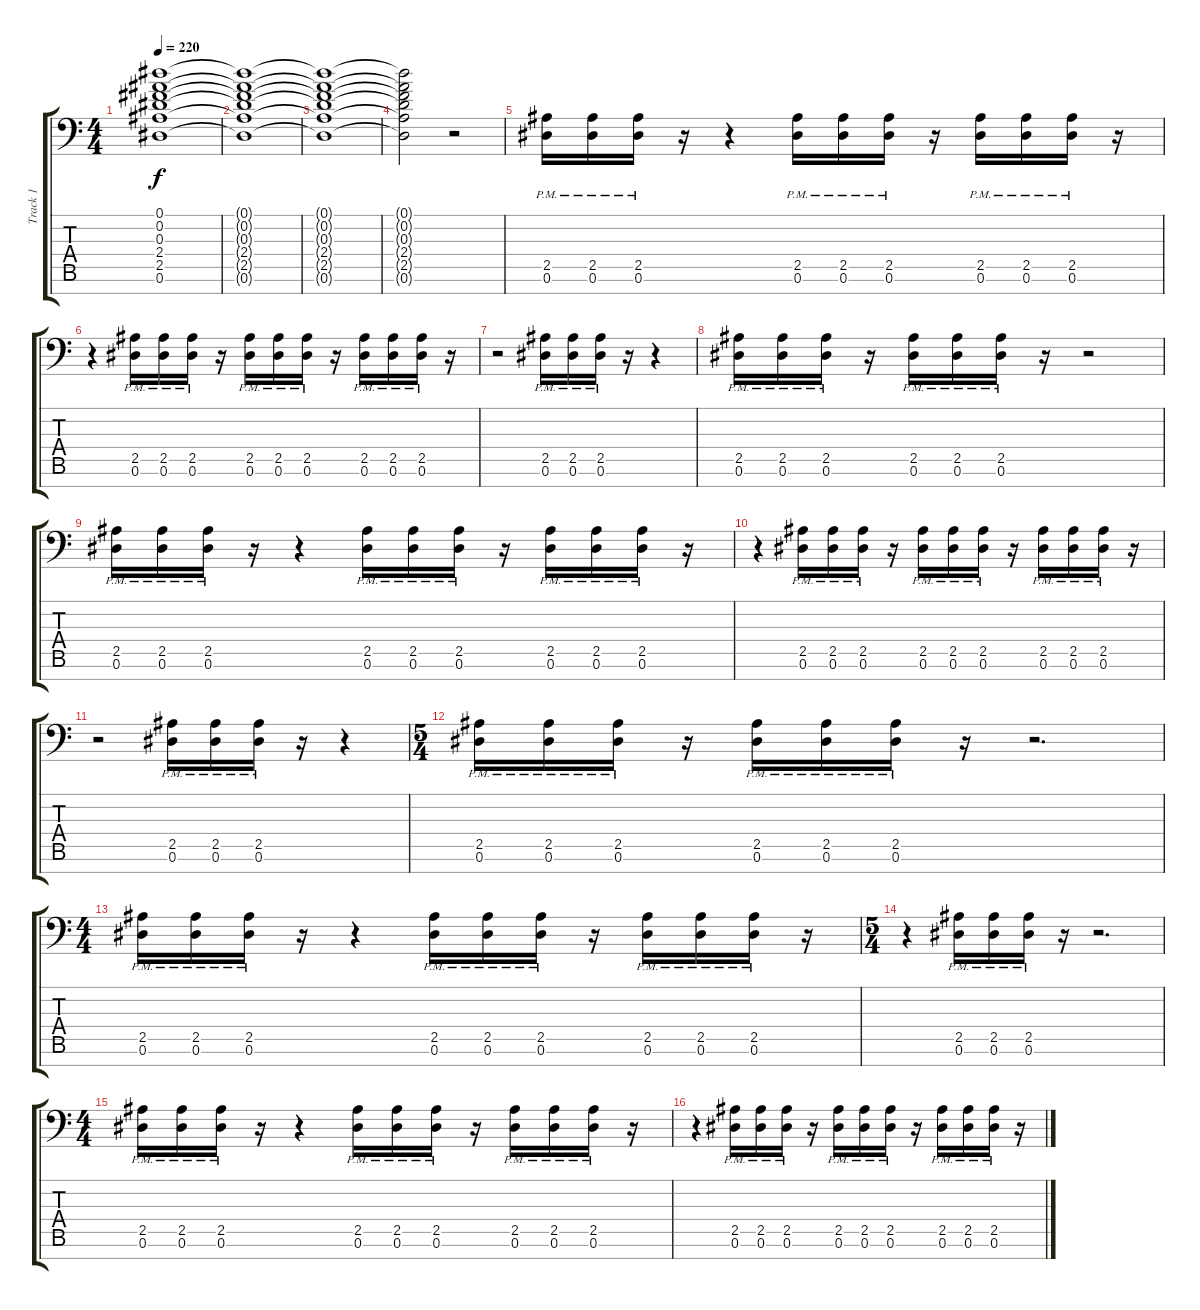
\track ("Track 1" "Track 1") {instrument overdrivenguitar}
\staff {score tabs}
\tuning (Eb4 Bb3 Gb3 Db3 Ab2 Eb2 Bb1) {hide}
\ts (4 4)
\tempo 220
\clef f4
\ks c
(0.1 0.2 0.3 2.4 2.5 0.6).1{dy f} |
(0.1{t} 0.2{t} 0.3{t} 2.4{t} 2.5{t} 0.6{t}).1 |
(0.1{t} 0.2{t} 0.3{t} 2.4{t} 2.5{t} 0.6{t}).1 |
(0.1{t} 0.2{t} 0.3{t} 2.4{t} 2.5{t} 0.6{t}).2 r.2 |
(2.5{pm} 0.6{pm}).16 (2.5{pm} 0.6{pm}).16 (2.5{pm} 0.6{pm}).16 r.16 r.4 (2.5{pm} 0.6{pm}).16 (2.5{pm} 0.6{pm}).16 (2.5{pm} 0.6{pm}).16 r.16 (2.5{pm} 0.6{pm}).16 (2.5{pm} 0.6{pm}).16 (2.5{pm} 0.6{pm}).16 r.16 |
r.4 (2.5{pm} 0.6{pm}).16 (2.5{pm} 0.6{pm}).16 (2.5{pm} 0.6{pm}).16 r.16 (2.5{pm} 0.6{pm}).16 (2.5{pm} 0.6{pm}).16 (2.5{pm} 0.6{pm}).16 r.16 (2.5{pm} 0.6{pm}).16 (2.5{pm} 0.6{pm}).16 (2.5{pm} 0.6{pm}).16 r.16 |
r.2 (2.5{pm} 0.6{pm}).16 (2.5{pm} 0.6{pm}).16 (2.5{pm} 0.6{pm}).16 r.16 r.4 |
(2.5{pm} 0.6{pm}).16 (2.5{pm} 0.6{pm}).16 (2.5{pm} 0.6{pm}).16 r.16 (2.5{pm} 0.6{pm}).16 (2.5{pm} 0.6{pm}).16 (2.5{pm} 0.6{pm}).16 r.16 r.2 |
(2.5{pm} 0.6{pm}).16 (2.5{pm} 0.6{pm}).16 (2.5{pm} 0.6{pm}).16 r.16 r.4 (2.5{pm} 0.6{pm}).16 (2.5{pm} 0.6{pm}).16 (2.5{pm} 0.6{pm}).16 r.16 (2.5{pm} 0.6{pm}).16 (2.5{pm} 0.6{pm}).16 (2.5{pm} 0.6{pm}).16 r.16 |
r.4 (2.5{pm} 0.6{pm}).16 (2.5{pm} 0.6{pm}).16 (2.5{pm} 0.6{pm}).16 r.16 (2.5{pm} 0.6{pm}).16 (2.5{pm} 0.6{pm}).16 (2.5{pm} 0.6{pm}).16 r.16 (2.5{pm} 0.6{pm}).16 (2.5{pm} 0.6{pm}).16 (2.5{pm} 0.6{pm}).16 r.16 |
r.2 (2.5{pm} 0.6{pm}).16 (2.5{pm} 0.6{pm}).16 (2.5{pm} 0.6{pm}).16 r.16 r.4 |
\ts (5 4)
(2.5{pm} 0.6{pm}).16 (2.5{pm} 0.6{pm}).16 (2.5{pm} 0.6{pm}).16 r.16 (2.5{pm} 0.6{pm}).16 (2.5{pm} 0.6{pm}).16 (2.5{pm} 0.6{pm}).16 r.16 r.2{d} |
\ts (4 4)
(2.5{pm} 0.6{pm}).16 (2.5{pm} 0.6{pm}).16 (2.5{pm} 0.6{pm}).16 r.16 r.4 (2.5{pm} 0.6{pm}).16 (2.5{pm} 0.6{pm}).16 (2.5{pm} 0.6{pm}).16 r.16 (2.5{pm} 0.6{pm}).16 (2.5{pm} 0.6{pm}).16 (2.5{pm} 0.6{pm}).16 r.16 |
\ts (5 4)
r.4 (2.5{pm} 0.6{pm}).16 (2.5{pm} 0.6{pm}).16 (2.5{pm} 0.6{pm}).16 r.16 r.2{d} |
\ts (4 4)
(2.5{pm} 0.6{pm}).16 (2.5{pm} 0.6{pm}).16 (2.5{pm} 0.6{pm}).16 r.16 r.4 (2.5{pm} 0.6{pm}).16 (2.5{pm} 0.6{pm}).16 (2.5{pm} 0.6{pm}).16 r.16 (2.5{pm} 0.6{pm}).16 (2.5{pm} 0.6{pm}).16 (2.5{pm} 0.6{pm}).16 r.16 |
r.4 (2.5{pm} 0.6{pm}).16 (2.5{pm} 0.6{pm}).16 (2.5{pm} 0.6{pm}).16 r.16 (2.5{pm} 0.6{pm}).16 (2.5{pm} 0.6{pm}).16 (2.5{pm} 0.6{pm}).16 r.16 (2.5{pm} 0.6{pm}).16 (2.5{pm} 0.6{pm}).16 (2.5{pm} 0.6{pm}).16 r.16
